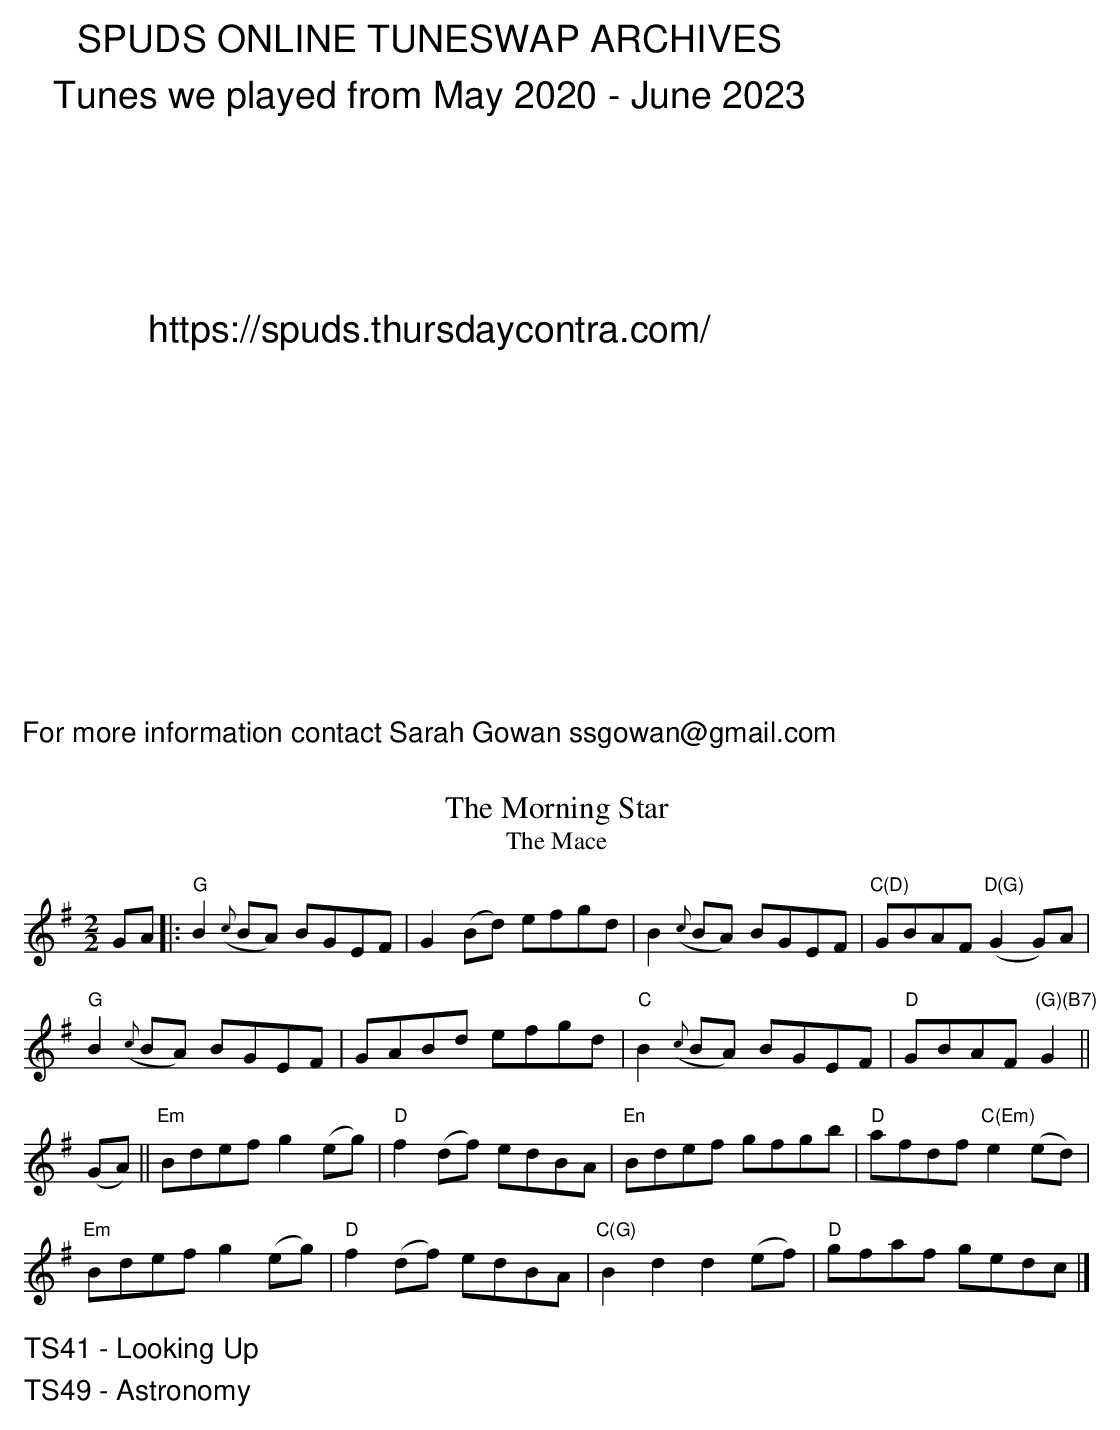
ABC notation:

X:1
T: Morning Star, The
T: The Mace
BRENNAN Dec. 2002 (HTTP://WWW.SOSYOURMOM.COM)
M:2/2
L:1/8
K:G
Q:1/2=120
GA|:"G"B2({c}BA) BGEF|G2(Bd) efgd|B2({c}BA) BGEF|"C(D)"GBAF "D(G)"(G2G)A|
"G"B2({c}BA) BGEF|GABd efgd|"C"B2({c}BA) BGEF|"D"GBAF"(G)(B7)"G2||
(GA)||"Em"Bdef g2(eg)|"D"f2(df) edBA|"En"Bdef gfgb|"D"afdf "C(Em)"e2(ed)|
"Em"Bdef g2(eg)|"D"f2(df) edBA|"C(G)"B2d2d2(ef)|"D"gfaf gedc|]
